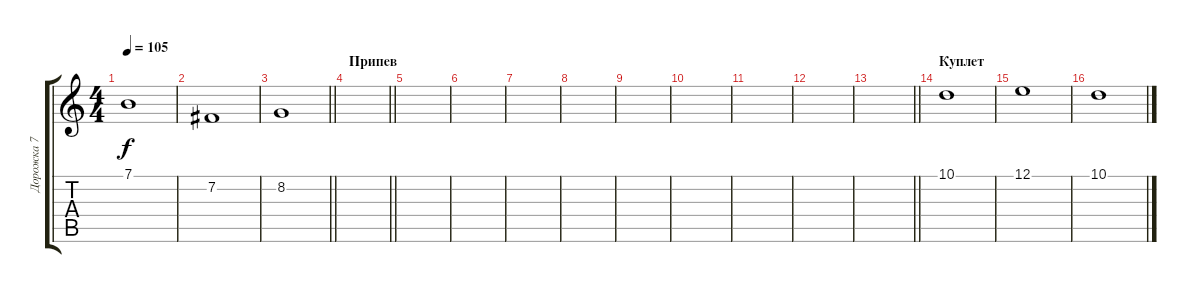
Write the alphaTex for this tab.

\track ("Дорожка 7" "Дорожка 7") {instrument fx3crystal}
\staff {score tabs}
\tuning (E4 B3 G3 D3 A2 E2) {hide}
\ts (4 4)
\tempo 105
\clef g2
\ks c
7.1.1{dy f} |
7.2.1 |
\barLineRight lightlight
8.2.1 |
\section ("" "Припев")
\barLineRight lightlight
|
|
|
|
|
|
|
|
|
\barLineRight lightlight
|
\section ("" "Куплет")
10.1.1 |
12.1.1 |
10.1.1
